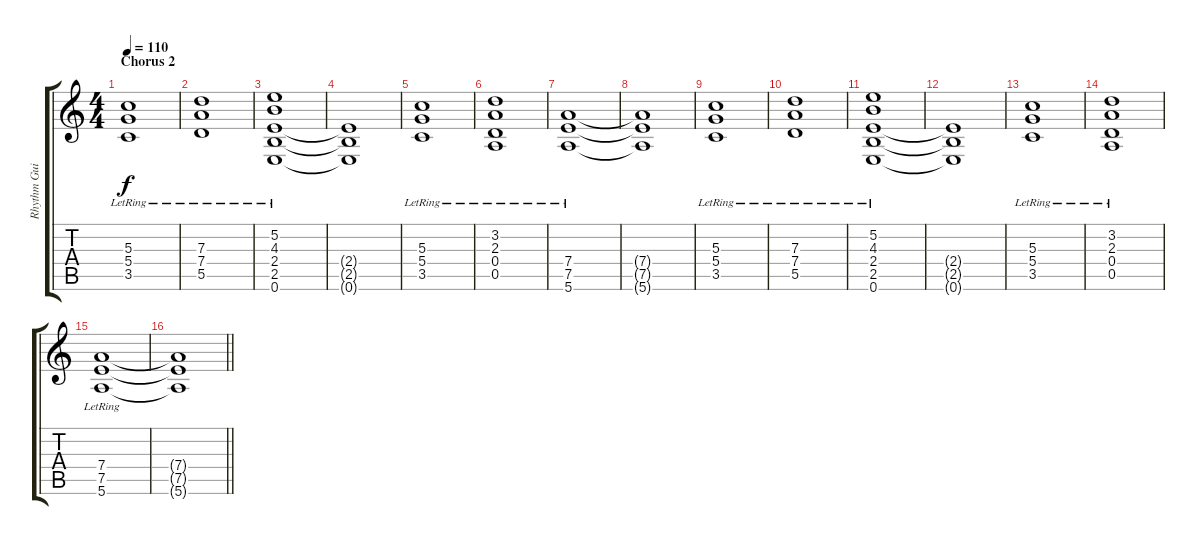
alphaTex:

\track ("Rhythm Guitar 2" "Rhythm Gui") {instrument distortionguitar}
\staff {score tabs}
\tuning (E4 B3 G3 D3 A2 E2) {hide}
\ts (4 4)
\section ("" "Chorus 2")
\tempo 110
\clef g2
\ks c
(5.3{lr} 5.4{lr} 3.5{lr}).1{dy f} |
(7.3{lr} 7.4{lr} 5.5{lr}).1 |
(5.2{lr} 4.3{lr} 2.4{lr} 2.5{lr} 0.6{lr}).1 |
(2.4{t} 2.5{t} 0.6{t}).1 |
(5.3{lr} 5.4{lr} 3.5{lr}).1 |
(3.2{lr} 2.3{lr} 0.4{lr} 0.5{lr}).1 |
(7.4{lr} 7.5{lr} 5.6{lr}).1 |
(7.4{t} 7.5{t} 5.6{t}).1 |
(5.3{lr} 5.4{lr} 3.5{lr}).1 |
(7.3{lr} 7.4{lr} 5.5{lr}).1 |
(5.2{lr} 4.3{lr} 2.4{lr} 2.5{lr} 0.6{lr}).1 |
(2.4{t} 2.5{t} 0.6{t}).1 |
(5.3{lr} 5.4{lr} 3.5{lr}).1 |
(3.2{lr} 2.3{lr} 0.4{lr} 0.5{lr}).1 |
(7.4{lr} 7.5{lr} 5.6{lr}).1 |
\barLineRight lightlight
(7.4{t} 7.5{t} 5.6{t}).1
